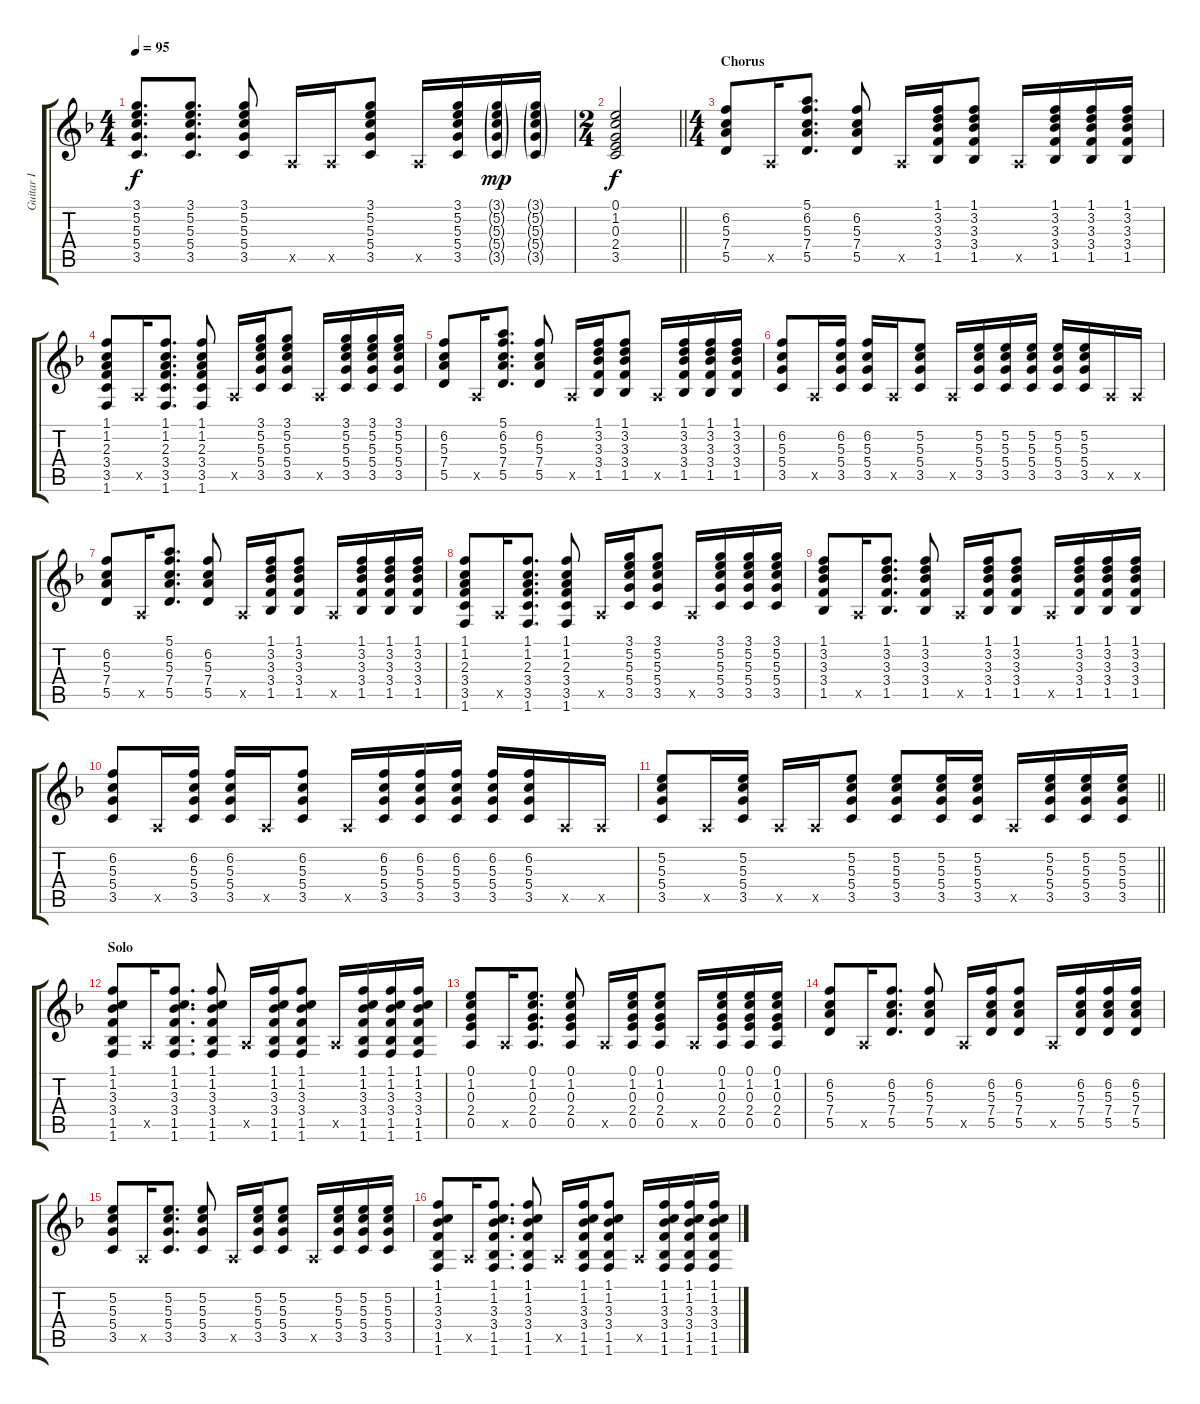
\track ("Guitar I" "Guitar I") {instrument acousticguitarsteel}
\staff {score tabs}
\tuning (E4 B3 G3 D3 A2 E2) {hide}
\ts (4 4)
\tempo 95
\clef g2
\ks f
(3.1 5.2 5.3 5.4 3.5).8{d dy f} (3.1 5.2 5.3 5.4 3.5).8{d} (3.1 5.2 5.3 5.4 3.5).8 0.5{x}.16 0.5{x}.16 (3.1 5.2 5.3 5.4 3.5).8 0.5{x}.16 (3.1 5.2 5.3 5.4 3.5).16 (3.1{g} 5.2{g} 5.3{g} 5.4{g} 3.5{g}).16{dy mp} (3.1{g} 5.2{g} 5.3{g} 5.4{g} 3.5{g}).16 |
\ts (2 4)
\barLineRight lightlight
(0.1 1.2 0.3 2.4 3.5).2{dy f} |
\ts (4 4)
\section ("" "Chorus")
(6.2 5.3 7.4 5.5).8 0.5{x}.16 (5.1 6.2 5.3 7.4 5.5).8{d} (6.2 5.3 7.4 5.5).8 0.5{x}.16 (1.1 3.2 3.3 3.4 1.5).16 (1.1 3.2 3.3 3.4 1.5).8 0.5{x}.16 (1.1 3.2 3.3 3.4 1.5).16 (1.1 3.2 3.3 3.4 1.5).16 (1.1 3.2 3.3 3.4 1.5).16 |
(1.1 1.2 2.3 3.4 3.5 1.6).8 0.5{x}.16 (1.1 1.2 2.3 3.4 3.5 1.6).8{d} (1.1 1.2 2.3 3.4 3.5 1.6).8 0.5{x}.16 (3.1 5.2 5.3 5.4 3.5).16 (3.1 5.2 5.3 5.4 3.5).8 0.5{x}.16 (3.1 5.2 5.3 5.4 3.5).16 (3.1 5.2 5.3 5.4 3.5).16 (3.1 5.2 5.3 5.4 3.5).16 |
(6.2 5.3 7.4 5.5).8 0.5{x}.16 (5.1 6.2 5.3 7.4 5.5).8{d} (6.2 5.3 7.4 5.5).8 0.5{x}.16 (1.1 3.2 3.3 3.4 1.5).16 (1.1 3.2 3.3 3.4 1.5).8 0.5{x}.16 (1.1 3.2 3.3 3.4 1.5).16 (1.1 3.2 3.3 3.4 1.5).16 (1.1 3.2 3.3 3.4 1.5).16 |
(6.2 5.3 5.4 3.5).8 0.5{x}.16 (6.2 5.3 5.4 3.5).16 (6.2 5.3 5.4 3.5).16 0.5{x}.16 (5.2 5.3 5.4 3.5).8 0.5{x}.16 (5.2 5.3 5.4 3.5).16 (5.2 5.3 5.4 3.5).16 (5.2 5.3 5.4 3.5).16 (5.2 5.3 5.4 3.5).16 (5.2 5.3 5.4 3.5).16 0.5{x}.16 0.5{x}.16 |
(6.2 5.3 7.4 5.5).8 0.5{x}.16 (5.1 6.2 5.3 7.4 5.5).8{d} (6.2 5.3 7.4 5.5).8 0.5{x}.16 (1.1 3.2 3.3 3.4 1.5).16 (1.1 3.2 3.3 3.4 1.5).8 0.5{x}.16 (1.1 3.2 3.3 3.4 1.5).16 (1.1 3.2 3.3 3.4 1.5).16 (1.1 3.2 3.3 3.4 1.5).16 |
(1.1 1.2 2.3 3.4 3.5 1.6).8 0.5{x}.16 (1.1 1.2 2.3 3.4 3.5 1.6).8{d} (1.1 1.2 2.3 3.4 3.5 1.6).8 0.5{x}.16 (3.1 5.2 5.3 5.4 3.5).16 (3.1 5.2 5.3 5.4 3.5).8 0.5{x}.16 (3.1 5.2 5.3 5.4 3.5).16 (3.1 5.2 5.3 5.4 3.5).16 (3.1 5.2 5.3 5.4 3.5).16 |
(1.1 3.2 3.3 3.4 1.5).8 0.5{x}.16 (1.1 3.2 3.3 3.4 1.5).8{d} (1.1 3.2 3.3 3.4 1.5).8 0.5{x}.16 (1.1 3.2 3.3 3.4 1.5).16 (1.1 3.2 3.3 3.4 1.5).8 0.5{x}.16 (1.1 3.2 3.3 3.4 1.5).16 (1.1 3.2 3.3 3.4 1.5).16 (1.1 3.2 3.3 3.4 1.5).16 |
(6.2 5.3 5.4 3.5).8 0.5{x}.16 (6.2 5.3 5.4 3.5).16 (6.2 5.3 5.4 3.5).16 0.5{x}.16 (6.2 5.3 5.4 3.5).8 0.5{x}.16 (6.2 5.3 5.4 3.5).16 (6.2 5.3 5.4 3.5).16 (6.2 5.3 5.4 3.5).16 (6.2 5.3 5.4 3.5).16 (6.2 5.3 5.4 3.5).16 0.5{x}.16 0.5{x}.16 |
\barLineRight lightlight
(5.2 5.3 5.4 3.5).8 0.5{x}.16 (5.2 5.3 5.4 3.5).16 0.5{x}.16 0.5{x}.16 (5.2 5.3 5.4 3.5).8 (5.2 5.3 5.4 3.5).8 (5.2 5.3 5.4 3.5).16 (5.2 5.3 5.4 3.5).16 0.5{x}.16 (5.2 5.3 5.4 3.5).16 (5.2 5.3 5.4 3.5).16 (5.2 5.3 5.4 3.5).16 |
\section ("" "Solo")
(1.1 1.2 3.3 3.4 1.5 1.6).8 0.5{x}.16 (1.1 1.2 3.3 3.4 1.5 1.6).8{d} (1.1 1.2 3.3 3.4 1.5 1.6).8 0.5{x}.16 (1.1 1.2 3.3 3.4 1.5 1.6).16 (1.1 1.2 3.3 3.4 1.5 1.6).8 0.5{x}.16 (1.1 1.2 3.3 3.4 1.5 1.6).16 (1.1 1.2 3.3 3.4 1.5 1.6).16 (1.1 1.2 3.3 3.4 1.5 1.6).16 |
(0.1 1.2 0.3 2.4 0.5).8 0.5{x}.16 (0.1 1.2 0.3 2.4 0.5).8{d} (0.1 1.2 0.3 2.4 0.5).8 0.5{x}.16 (0.1 1.2 0.3 2.4 0.5).16 (0.1 1.2 0.3 2.4 0.5).8 0.5{x}.16 (0.1 1.2 0.3 2.4 0.5).16 (0.1 1.2 0.3 2.4 0.5).16 (0.1 1.2 0.3 2.4 0.5).16 |
(6.2 5.3 7.4 5.5).8 0.5{x}.16 (6.2 5.3 7.4 5.5).8{d} (6.2 5.3 7.4 5.5).8 0.5{x}.16 (6.2 5.3 7.4 5.5).16 (6.2 5.3 7.4 5.5).8 0.5{x}.16 (6.2 5.3 7.4 5.5).16 (6.2 5.3 7.4 5.5).16 (6.2 5.3 7.4 5.5).16 |
(5.2 5.3 5.4 3.5).8 0.5{x}.16 (5.2 5.3 5.4 3.5).8{d} (5.2 5.3 5.4 3.5).8 0.5{x}.16 (5.2 5.3 5.4 3.5).16 (5.2 5.3 5.4 3.5).8 0.5{x}.16 (5.2 5.3 5.4 3.5).16 (5.2 5.3 5.4 3.5).16 (5.2 5.3 5.4 3.5).16 |
(1.1 1.2 3.3 3.4 1.5 1.6).8 0.5{x}.16 (1.1 1.2 3.3 3.4 1.5 1.6).8{d} (1.1 1.2 3.3 3.4 1.5 1.6).8 0.5{x}.16 (1.1 1.2 3.3 3.4 1.5 1.6).16 (1.1 1.2 3.3 3.4 1.5 1.6).8 0.5{x}.16 (1.1 1.2 3.3 3.4 1.5 1.6).16 (1.1 1.2 3.3 3.4 1.5 1.6).16 (1.1 1.2 3.3 3.4 1.5 1.6).16
